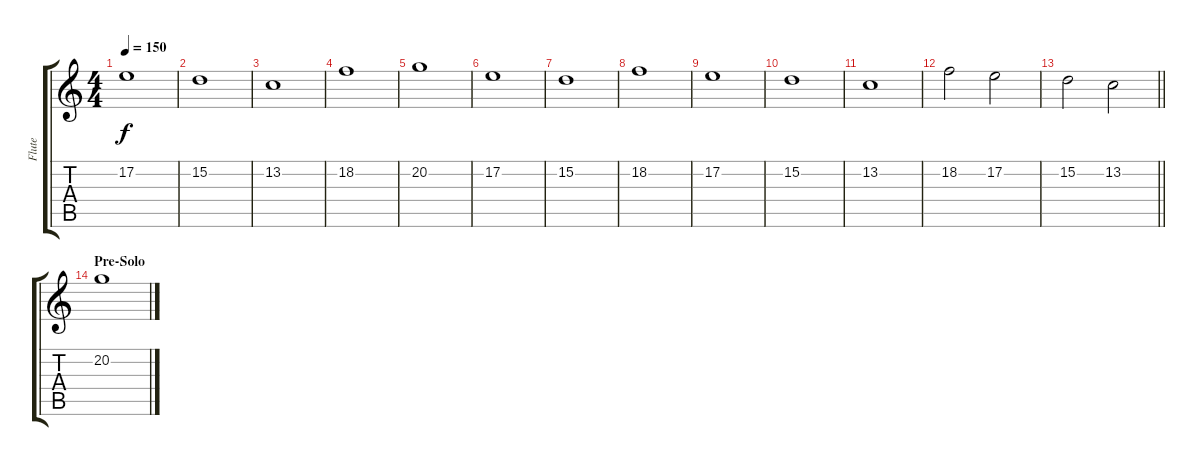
\track ("Flute" "Flute") {instrument flute}
\staff {score tabs}
\tuning (E4 B3 G3 D3 A2 E2) {hide}
\ts (4 4)
\tempo 150
\clef g2
\ks c
17.2.1{dy f} |
15.2.1 |
13.2.1 |
18.2.1 |
20.2.1 |
17.2.1 |
15.2.1 |
18.2.1 |
17.2.1 |
15.2.1 |
13.2.1 |
18.2.2 17.2.2 |
\barLineRight lightlight
15.2.2 13.2.2 |
\section ("" "Pre-Solo")
20.2.1
